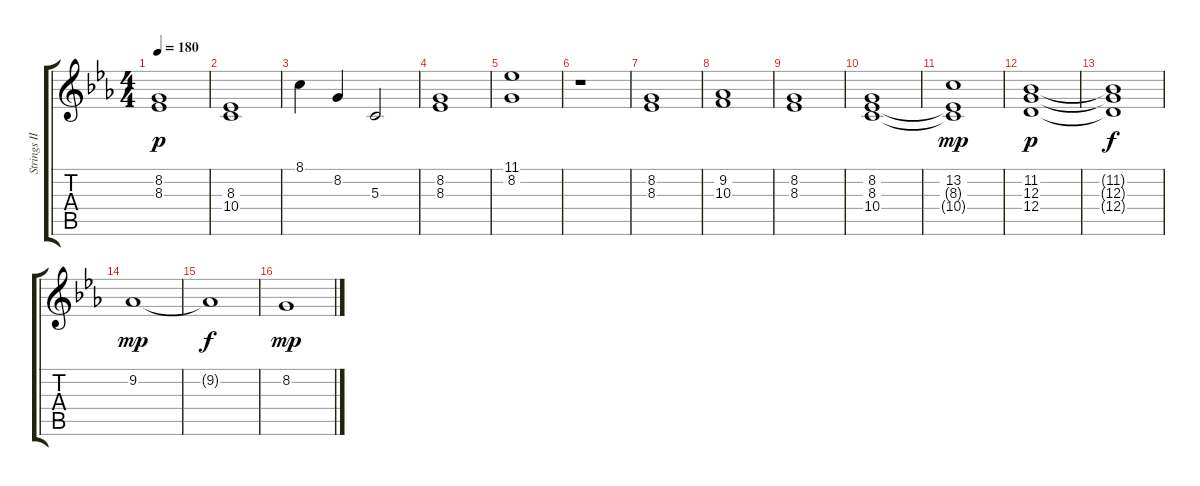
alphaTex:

\track ("Strings II" "Strings II") {instrument stringensemble2}
\staff {score tabs}
\tuning (E4 B3 G3 D3 A2 E2) {hide}
\ts (4 4)
\tempo 180
\clef g2
\ks cminor
(8.2 8.3).1{dy p} |
(8.3 10.4).1 |
8.1.4 8.2.4 5.3.2 |
(8.2 8.3).1 |
(11.1 8.2).1 |
r.1 |
(8.2 8.3).1 |
(9.2 10.3).1 |
(8.2 8.3).1 |
(8.2 8.3 10.4).1 |
(13.2 8.3{t} 10.4{t}).1{dy mp} |
(11.2 12.3 12.4).1{dy p} |
(11.2{t} 12.3{t} 12.4{t}).1{dy f} |
9.2.1{dy mp} |
9.2{t}.1{dy f} |
8.2.1{dy mp}
